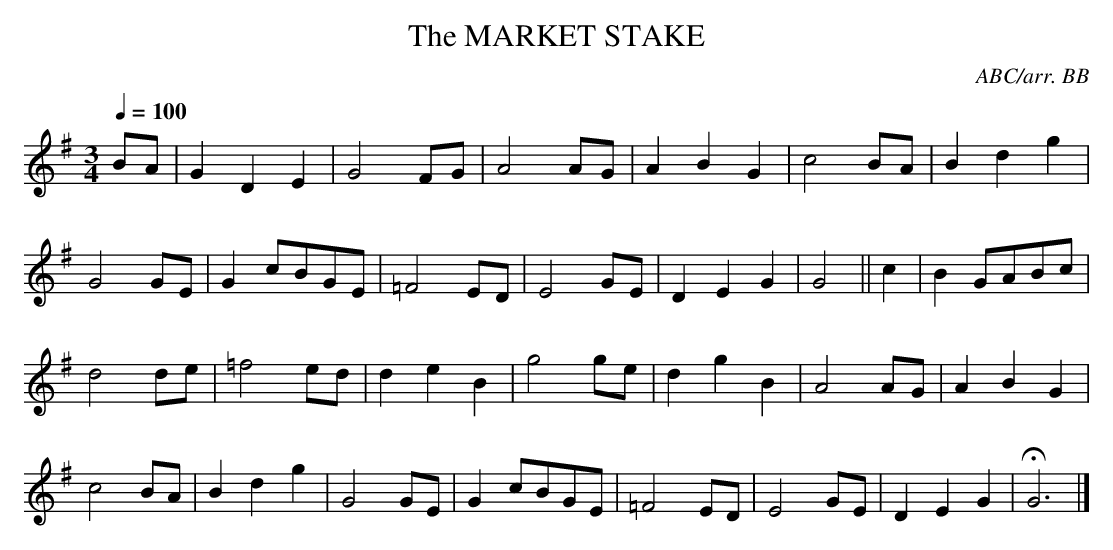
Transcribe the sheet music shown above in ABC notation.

X:1
T:MARKET STAKE, The
Y:"andante con moto"
C:ABC/arr. BB
Q:1/4=100
L:1/8
M:3/4
K:G
BA|G2D2E2|G4 FG|A4 AG|A2B2G2|c4 BA|B2d2g2|
G4 GE|G2 cBGE|=F4 ED|E4 GE|D2E2G2|G4||c2|B2 GABc|
d4 de|=f4 ed|d2e2B2|g4 ge|d2g2B2|A4 AG|A2B2G2|
c4 BA|B2d2g2|G4 GE|G2 cBGE|=F4 ED|E4 GE|D2E2G2|HG6|]
